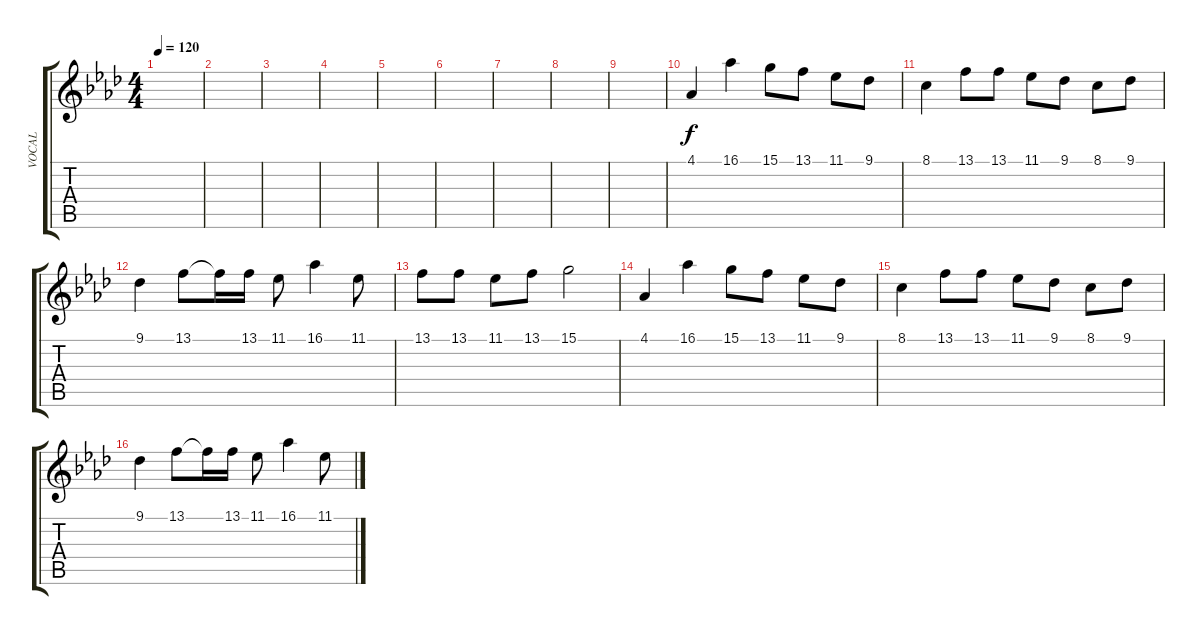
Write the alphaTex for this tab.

\track ("VOCAL" "VOCAL") {instrument oboe}
\staff {score tabs}
\tuning (E4 B3 G3 D3 A2 E2) {hide}
\ts (4 4)
\tempo 120
\clef g2
\ks ab
|
|
|
|
|
|
|
|
|
4.1.4 16.1.4 15.1.8 13.1.8 11.1.8 9.1.8 |
8.1.4 13.1.8 13.1.8 11.1.8 9.1.8 8.1.8 9.1.8 |
9.1.4 13.1.8 13.1{t}.16 13.1.16 11.1.8 16.1.4 11.1.8 |
13.1.8 13.1.8 11.1.8 13.1.8 15.1.2 |
4.1.4 16.1.4 15.1.8 13.1.8 11.1.8 9.1.8 |
8.1.4 13.1.8 13.1.8 11.1.8 9.1.8 8.1.8 9.1.8 |
9.1.4 13.1.8 13.1{t}.16 13.1.16 11.1.8 16.1.4 11.1.8
